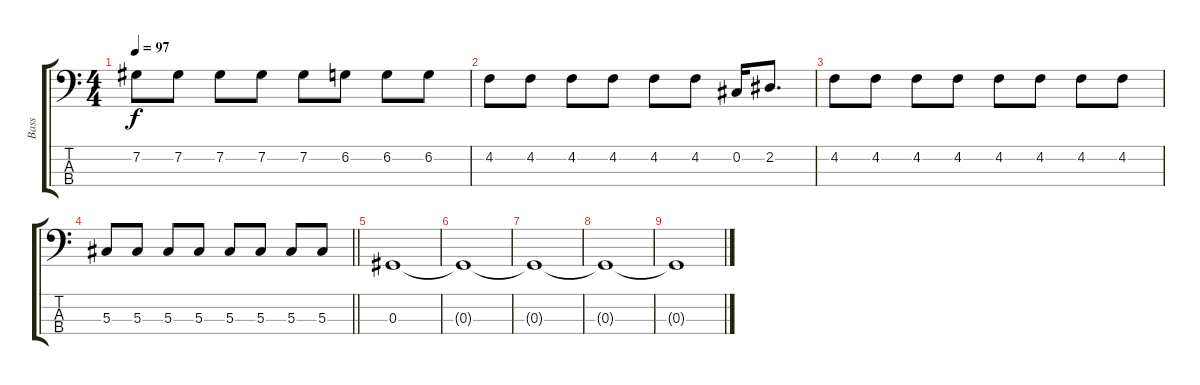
\track ("Bass" "Bass") {instrument electricbasspick}
\staff {score tabs}
\tuning (Gb2 Db2 Ab1 Db1) {hide}
\ts (4 4)
\tempo 97
\clef f4
\ks c
7.2.8{dy f} 7.2.8 7.2.8 7.2.8 7.2.8 6.2.8 6.2.8 6.2.8 |
4.2.8 4.2.8 4.2.8 4.2.8 4.2.8 4.2.8 0.2.16 2.2.8{d} |
4.2.8 4.2.8 4.2.8 4.2.8 4.2.8 4.2.8 4.2.8 4.2.8 |
\barLineRight lightlight
5.3.8 5.3.8 5.3.8 5.3.8 5.3.8 5.3.8 5.3.8 5.3.8 |
0.3.1 |
0.3{t}.1 |
0.3{t}.1 |
0.3{t}.1 |
0.3{t}.1
